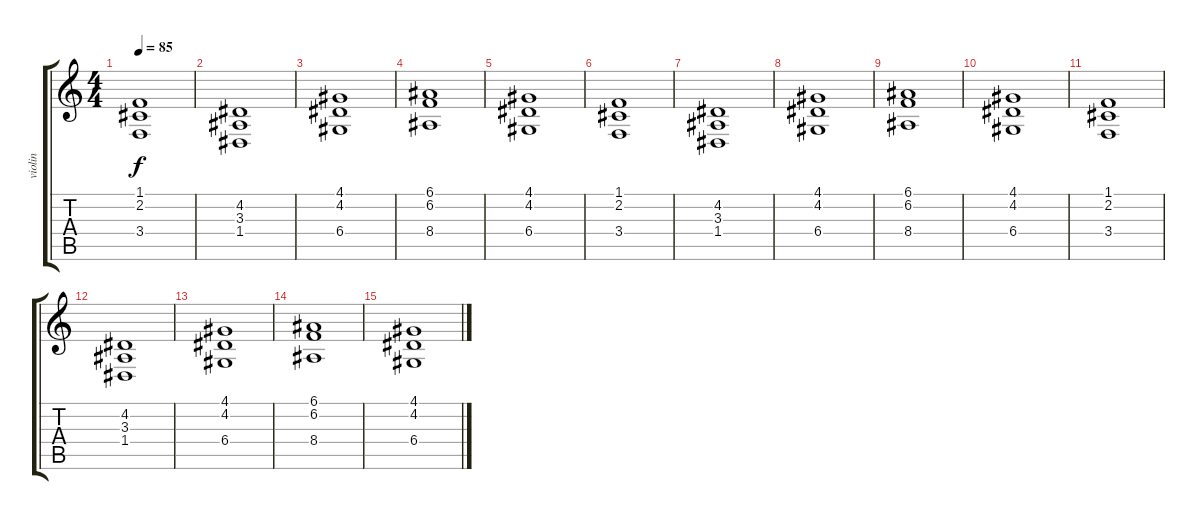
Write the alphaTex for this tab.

\track ("violin" "violin") {instrument violin}
\staff {score tabs}
\tuning (E4 B3 G3 D3 A2 E2) {hide}
\ts (4 4)
\tempo 85
\clef g2
\ks c
(1.1 2.2 3.4).1{dy f} |
(4.2 3.3 1.4).1 |
(4.1 4.2 6.4).1 |
(6.1 6.2 8.4).1 |
(4.1 4.2 6.4).1 |
(1.1 2.2 3.4).1 |
(4.2 3.3 1.4).1 |
(4.1 4.2 6.4).1 |
(6.1 6.2 8.4).1 |
(4.1 4.2 6.4).1 |
(1.1 2.2 3.4).1 |
(4.2 3.3 1.4).1 |
(4.1 4.2 6.4).1 |
(6.1 6.2 8.4).1 |
(4.1 4.2 6.4).1
